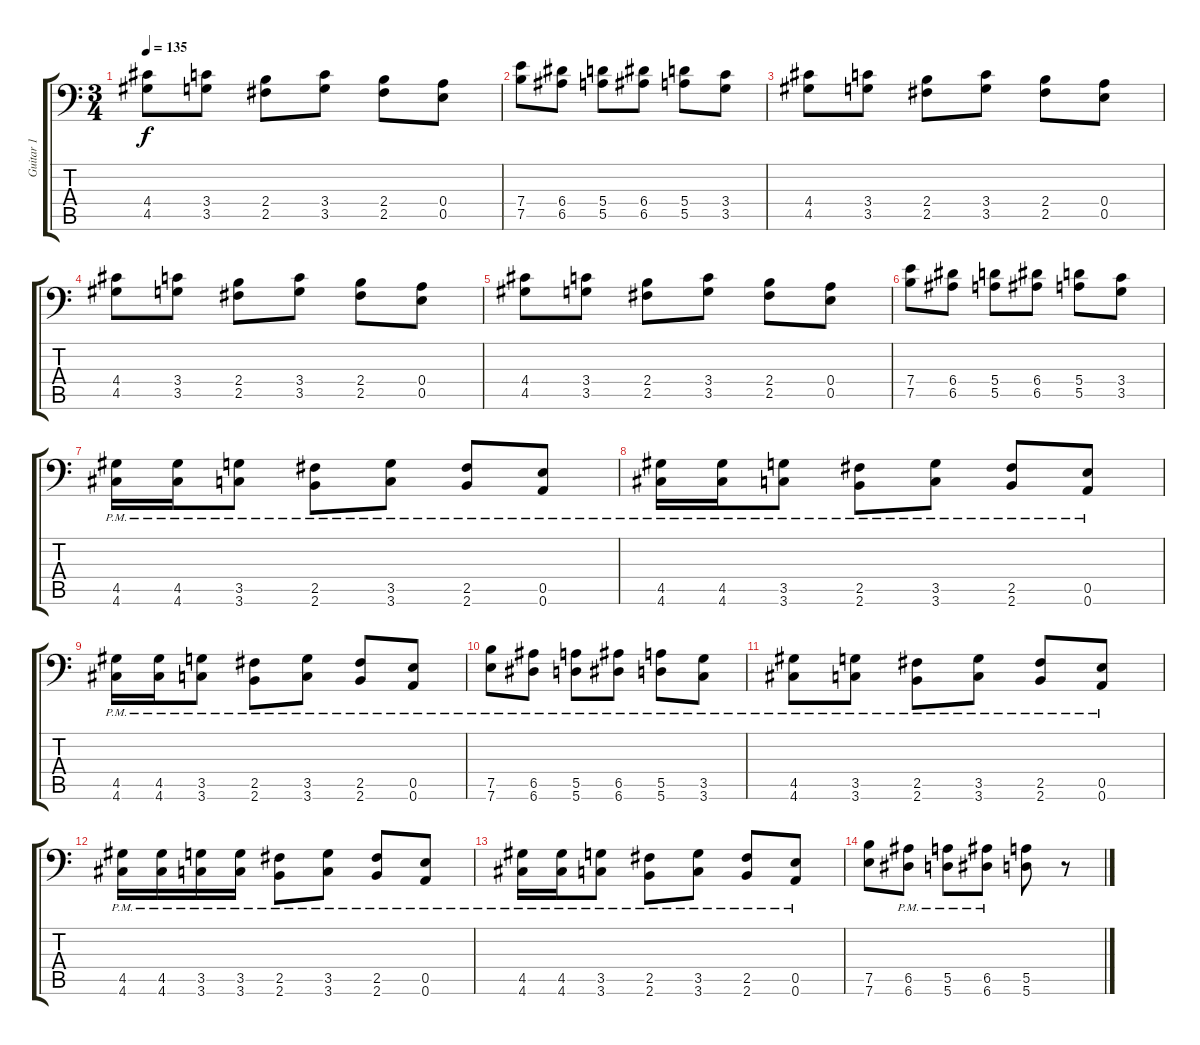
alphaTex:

\track ("Guitar 1" "Guitar 1") {instrument distortionguitar}
\staff {score tabs}
\tuning (B3 Gb3 D3 A2 E2 A1) {hide}
\ts (3 4)
\tempo 135
\clef f4
\ks c
(4.4 4.5).8{dy f} (3.4 3.5).8 (2.4 2.5).8 (3.4 3.5).8 (2.4 2.5).8 (0.4 0.5).8 |
(7.4 7.5).8 (6.4 6.5).8 (5.4 5.5).8 (6.4 6.5).8 (5.4 5.5).8 (3.4 3.5).8 |
(4.4 4.5).8 (3.4 3.5).8 (2.4 2.5).8 (3.4 3.5).8 (2.4 2.5).8 (0.4 0.5).8 |
(4.4 4.5).8 (3.4 3.5).8 (2.4 2.5).8 (3.4 3.5).8 (2.4 2.5).8 (0.4 0.5).8 |
(4.4 4.5).8 (3.4 3.5).8 (2.4 2.5).8 (3.4 3.5).8 (2.4 2.5).8 (0.4 0.5).8 |
(7.4 7.5).8 (6.4 6.5).8 (5.4 5.5).8 (6.4 6.5).8 (5.4 5.5).8 (3.4 3.5).8 |
(4.5{pm} 4.6{pm}).16 (4.5{pm} 4.6{pm}).16 (3.5{pm} 3.6{pm}).8 (2.5{pm} 2.6{pm}).8 (3.5{pm} 3.6{pm}).8 (2.5{pm} 2.6{pm}).8 (0.5{pm} 0.6{pm}).8 |
(4.5{pm} 4.6{pm}).16 (4.5{pm} 4.6{pm}).16 (3.5{pm} 3.6{pm}).8 (2.5{pm} 2.6{pm}).8 (3.5{pm} 3.6{pm}).8 (2.5{pm} 2.6{pm}).8 (0.5{pm} 0.6{pm}).8 |
(4.5{pm} 4.6{pm}).16 (4.5{pm} 4.6{pm}).16 (3.5{pm} 3.6{pm}).8 (2.5{pm} 2.6{pm}).8 (3.5{pm} 3.6{pm}).8 (2.5{pm} 2.6{pm}).8 (0.5{pm} 0.6{pm}).8 |
(7.5{pm} 7.6{pm}).8 (6.5{pm} 6.6{pm}).8 (5.5{pm} 5.6{pm}).8 (6.5{pm} 6.6{pm}).8 (5.5{pm} 5.6{pm}).8 (3.5{pm} 3.6{pm}).8 |
(4.5{pm} 4.6{pm}).8 (3.5{pm} 3.6{pm}).8 (2.5{pm} 2.6{pm}).8 (3.5{pm} 3.6{pm}).8 (2.5{pm} 2.6{pm}).8 (0.5{pm} 0.6{pm}).8 |
(4.5{pm} 4.6{pm}).16 (4.5{pm} 4.6{pm}).16 (3.5{pm} 3.6{pm}).16 (3.5{pm} 3.6{pm}).16 (2.5{pm} 2.6{pm}).8 (3.5{pm} 3.6{pm}).8 (2.5{pm} 2.6{pm}).8 (0.5{pm} 0.6{pm}).8 |
(4.5{pm} 4.6{pm}).16 (4.5{pm} 4.6{pm}).16 (3.5{pm} 3.6{pm}).8 (2.5{pm} 2.6{pm}).8 (3.5{pm} 3.6{pm}).8 (2.5{pm} 2.6{pm}).8 (0.5{pm} 0.6{pm}).8 |
(7.5 7.6).8 (6.5{pm} 6.6{pm}).8 (5.5{pm} 5.6{pm}).8 (6.5{pm} 6.6{pm}).8 (5.5 5.6).8 r.8
